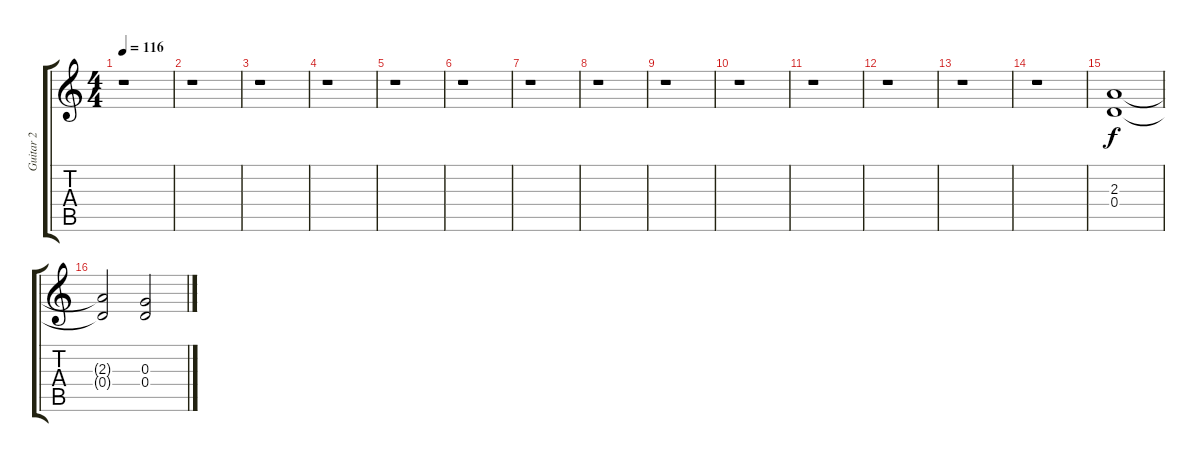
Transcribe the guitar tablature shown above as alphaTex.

\track ("Guitar 2" "Guitar 2") {instrument overdrivenguitar}
\staff {score tabs}
\tuning (E4 B3 G3 D3 A2 E2) {hide}
\ts (4 4)
\tempo 116
\clef g2
\ks c
r.1{dy f} |
r.1 |
r.1 |
r.1 |
r.1 |
r.1 |
r.1 |
r.1 |
r.1 |
r.1 |
r.1 |
r.1 |
r.1 |
r.1 |
(2.3 0.4).1 |
(2.3{t} 0.4{t}).2 (0.3 0.4).2
